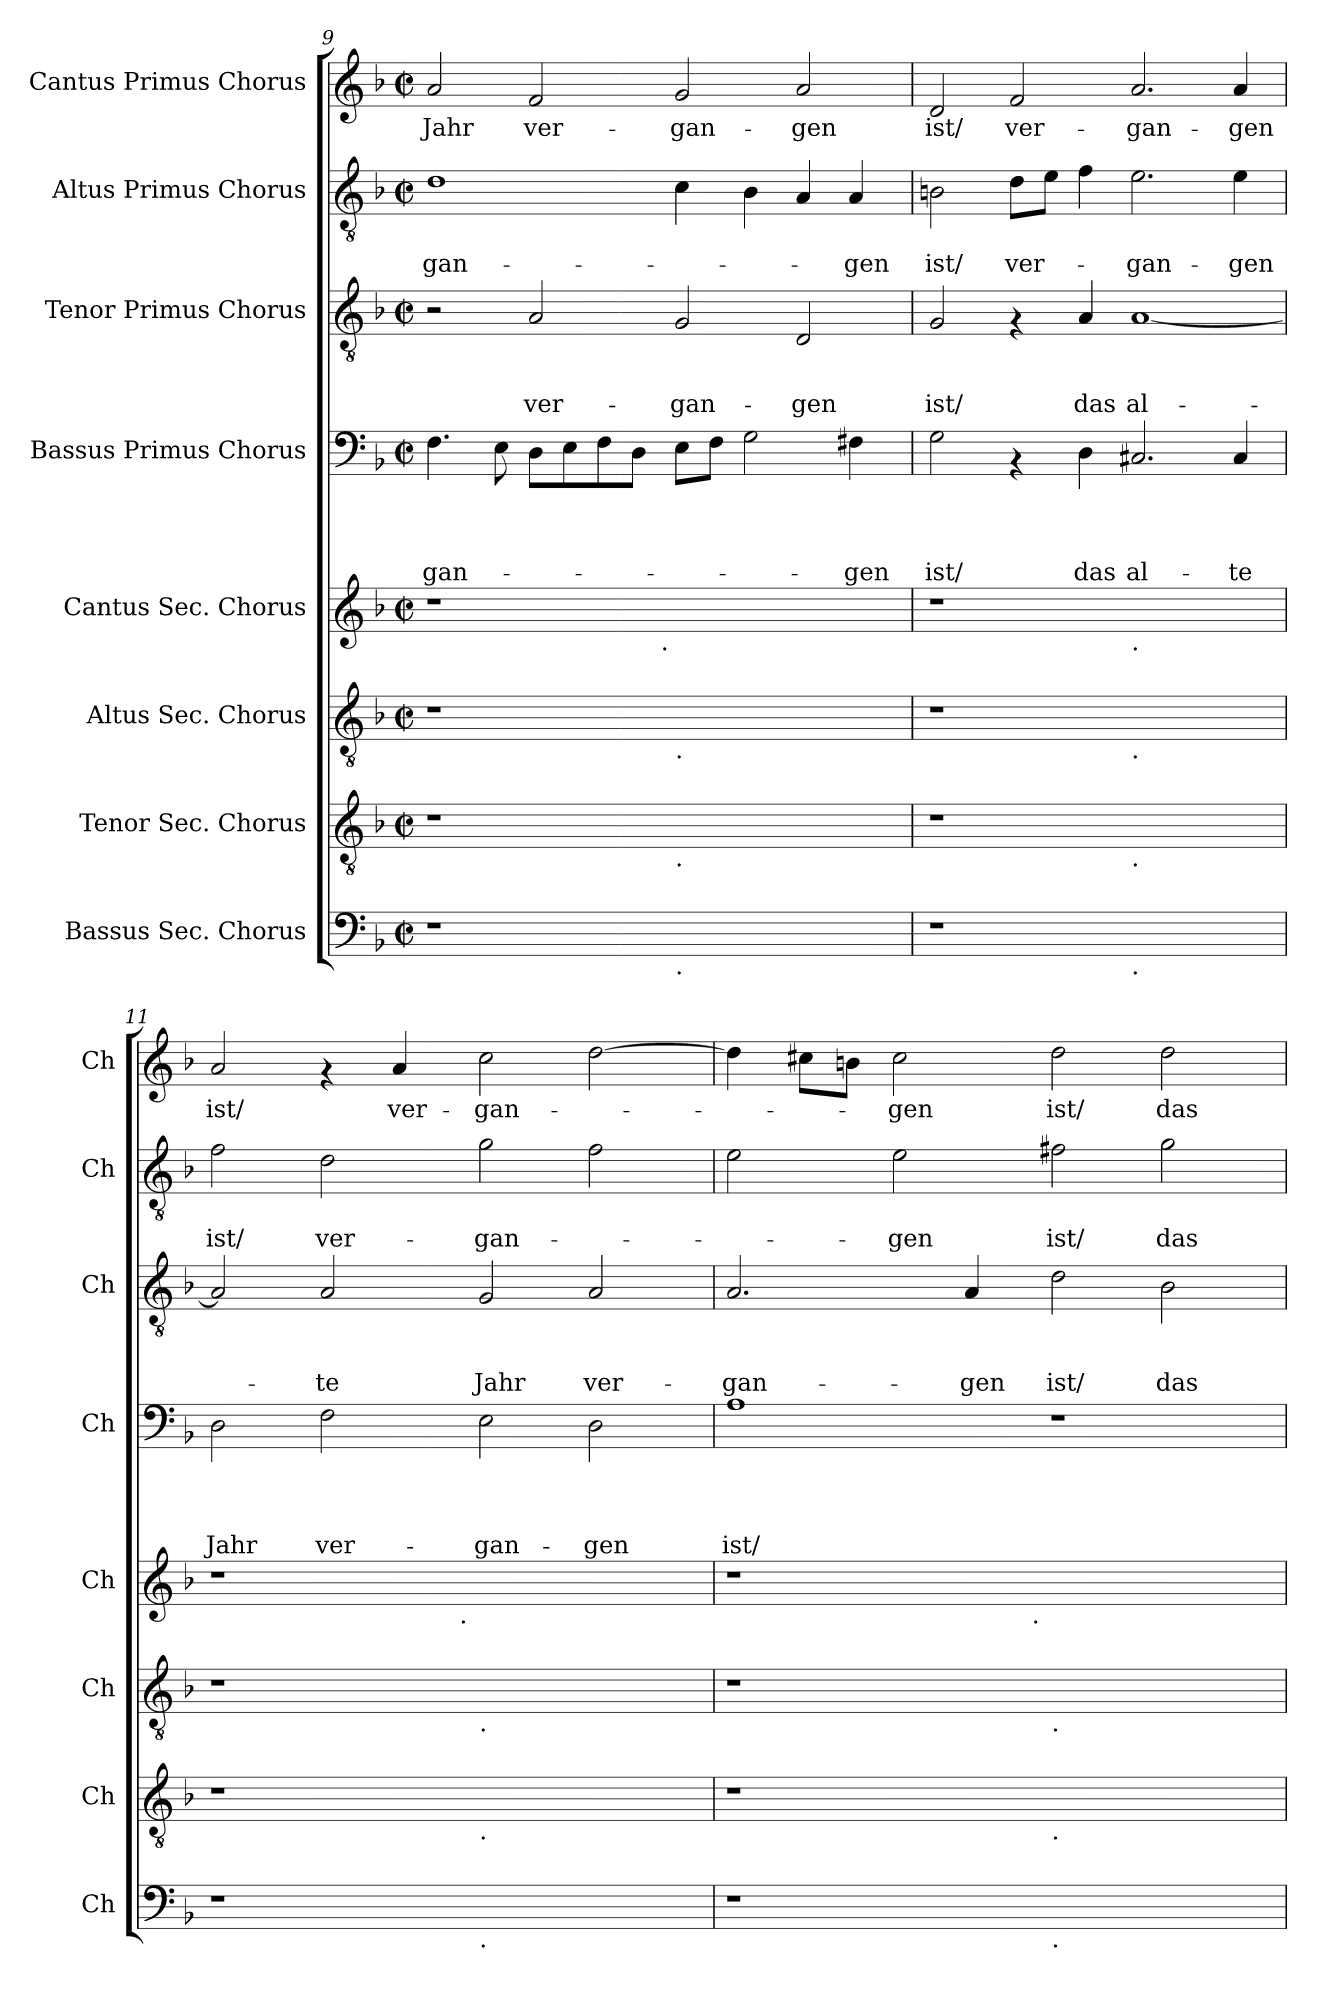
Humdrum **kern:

**kern	**kern	**kern	**kern	**kern	**text	**text	**text	**text	**kern	**text	**text	**text	**kern	**text	**text	**kern	**text
*part8	*part7	*part6	*part5	*part4	*part4	*part4	*part4	*part4	*part3	*part3	*part3	*part3	*part2	*part2	*part2	*part1	*part1
*staff8	*staff7	*staff6	*staff5	*staff4	*staff4	*staff4	*staff4	*staff4	*staff3	*staff3	*staff3	*staff3	*staff2	*staff2	*staff2	*staff1	*staff1
*I"Bassus Sec. Chorus	*I"Tenor Sec. Chorus	*I"Altus Sec. Chorus	*I"Cantus Sec. Chorus	*I"Bassus Primus Chorus	*	*	*	*	*I"Tenor Primus Chorus	*	*	*	*I"Altus Primus Chorus	*	*	*I"Cantus Primus Chorus	*
*I'Ch	*I'Ch	*I'Ch	*I'Ch	*I'Ch	*	*	*	*	*I'Ch	*	*	*	*I'Ch	*	*	*I'Ch	*
*clefF4	*clefGv2	*clefGv2	*clefG2	*clefF4	*	*	*	*	*clefGv2	*	*	*	*clefGv2	*	*	*clefG2	*
*k[b-]	*k[b-]	*k[b-]	*k[b-]	*k[b-]	*	*	*	*	*k[b-]	*	*	*	*k[b-]	*	*	*k[b-]	*
*F:	*F:	*F:	*F:	*F:	*	*	*	*	*F:	*	*	*	*F:	*	*	*F:	*
*M2/2	*M2/2	*M2/2	*M2/2	*M2/2	*	*	*	*	*M2/2	*	*	*	*M2/2	*	*	*M2/2	*
*met(c|)	*met(c|)	*met(c|)	*met(c|)	*met(c|)	*	*	*	*	*met(c|)	*	*	*	*met(c|)	*	*	*met(c|)	*
=9	=9	=9	=9	=9	=9	=9	=9	=9	=9	=9	=9	=9	=9	=9	=9	=9	=9
!	!	!	!	!	!	!	!	!LO:LY:b	!	!	!	!	!	!	!LO:LY:b	!	!LO:LY:b:rj
*	*	*	*^	*	*	*	*	*	*	*	*	*	*	*	*	*	*
1r	1r	1r	1r	2ryy	4.F\	.	.	.	-gan-	2r	.	.	.	1d	.	-gan-	2a/	Jahr
.	.	.	.	.	8E\	.	.	.	.	.	.	.	.	.	.	.	.	.
!	!	!	!	!	!	!	!	!	!	!	!	!	!LO:LY:b	!	!	!	!	!LO:LY:b:rj
.	.	.	.	4...ryy	8D\L	.	.	.	.	2A/	.	.	ver-	.	.	.	2f/	ver-
.	.	.	.	.	8E\	.	.	.	.	.	.	.	.	.	.	.	.	.
.	.	.	.	.	8F\	.	.	.	.	.	.	.	.	.	.	.	.	.
.	.	.	.	.	8D\J	.	.	.	.	.	.	.	.	.	.	.	.	.
!	!	!	!	!LO:TX:b:t=.	!	!	!	!	!	!	!	!	!	!	!	!	!	!
.	.	.	.	1ryy	.	.	.	.	.	.	.	.	.	.	.	.	.	.
!	!	!LO:TX:b:t=.	!	!	!	!	!	!	!	!	!	!	!	!	!	!	!	!
!	!LO:TX:b:t=.	!	!	!	!	!	!	!	!	!	!	!	!	!	!	!	!	!
!LO:TX:b:t=.	!	!	!	!	!	!	!	!	!	!	!	!	!	!	!	!	!	!
!	!	!	!	!	!	!	!	!	!	!	!	!	!LO:LY:b	!	!	!	!	!LO:LY:b:rj
1ryy	1ryy	1ryy	1ryy	.	8E\L	.	.	.	.	2G/	.	.	-gan-	4c\	.	.	2g/	-gan-
.	.	.	.	.	8F\J	.	.	.	.	.	.	.	.	.	.	.	.	.
.	.	.	.	.	2G\	.	.	.	.	.	.	.	.	4B-\	.	.	.	.
!	!	!	!	!	!	!	!	!	!	!	!	!	!LO:LY:b	!	!	!	!	!LO:LY:b:rj
.	.	.	.	.	.	.	.	.	.	2D/	.	.	-gen	4A/	.	.	2a/	-gen
!	!	!	!	!	!	!	!	!	!LO:LY:b	!	!	!	!	!	!	!LO:LY:b	!	!
.	.	.	.	.	4F#X\	.	.	.	-gen	.	.	.	.	4A/	.	-gen	.	.
.	.	.	.	32ryy	.	.	.	.	.	.	.	.	.	.	.	.	.	.
=10	=10	=10	=10	=10	=10	=10	=10	=10	=10	=10	=10	=10	=10	=10	=10	=10	=10	=10
!	!	!	!	!	!	!	!	!	!LO:LY:b	!	!	!	!LO:LY:b	!	!	!LO:LY:b	!	!LO:LY:b:rj
*	*	*	*v	*v	*	*	*	*	*	*	*	*	*	*	*	*	*	*
1r	1r	1r	1r	2G\	.	.	.	ist/	2G/	.	.	ist/	2Bn\	.	ist/	2d/	ist/
!	!	!	!	!	!	!	!	!	!	!	!	!	!	!	!LO:LY:b	!	!LO:LY:b:rj
.	.	.	.	4rAA	.	.	.	.	4rF	.	.	.	8d\L	.	ver-	2f/	ver-
.	.	.	.	.	.	.	.	.	.	.	.	.	8e\J	.	.	.	.
!	!	!	!	!	!	!	!	!LO:LY:b	!	!	!	!LO:LY:b	!	!	!	!	!
.	.	.	.	4D\	.	.	.	das	4A/	.	.	das	4f\	.	.	.	.
!	!	!	!LO:TX:b:t=.	!	!	!	!	!	!	!	!	!	!	!	!	!	!
!	!	!LO:TX:b:t=.	!	!	!	!	!	!	!	!	!	!	!	!	!	!	!
!	!LO:TX:b:t=.	!	!	!	!	!	!	!	!	!	!	!	!	!	!	!	!
!LO:TX:b:t=.	!	!	!	!	!	!	!	!	!	!	!	!	!	!	!	!	!
!	!	!	!	!	!	!	!	!LO:LY:b	!	!	!	!LO:LY:b	!	!	!LO:LY:b	!	!LO:LY:b:rj
1ryy	1ryy	1ryy	1ryy	2.C#X/	.	.	.	al-	[<1A	.	.	al-	2.e\	.	-gan-	2.a/	-gan-
!	!	!	!	!	!	!	!	!LO:LY:b	!	!	!	!	!	!	!LO:LY:b	!	!LO:LY:b:rj
.	.	.	.	4C#/	.	.	.	-te	.	.	.	.	4e\	.	-gen	4a/	-gen
=11	=11	=11	=11	=11	=11	=11	=11	=11	=11	=11	=11	=11	=11	=11	=11	=11	=11
!	!	!	!	!	!	!	!	!LO:LY:b	!	!	!	!	!	!	!LO:LY:b	!	!LO:LY:b:rj
*	*	*	*^	*	*	*	*	*	*	*	*	*	*	*	*	*	*
1r	1r	1r	1r	2ryy	2D\	.	.	.	Jahr	2A/]	.	.	.	2f\	.	ist/	2a/	ist/
!	!	!	!	!	!	!	!	!	!LO:LY:b	!	!	!	!LO:LY:b	!	!	!LO:LY:b	!	!
.	.	.	.	4...ryy	2F\	.	.	.	ver-	2A/	.	.	-te	2d\	.	ver-	4rf	.
!	!	!	!	!	!	!	!	!	!	!	!	!	!	!	!	!	!	!LO:LY:b:rj
.	.	.	.	.	.	.	.	.	.	.	.	.	.	.	.	.	4a/	ver-
!	!	!	!	!LO:TX:b:t=.	!	!	!	!	!	!	!	!	!	!	!	!	!	!
.	.	.	.	1ryy	.	.	.	.	.	.	.	.	.	.	.	.	.	.
!	!	!LO:TX:b:t=.	!	!	!	!	!	!	!	!	!	!	!	!	!	!	!	!
!	!LO:TX:b:t=.	!	!	!	!	!	!	!	!	!	!	!	!	!	!	!	!	!
!LO:TX:b:t=.	!	!	!	!	!	!	!	!	!	!	!	!	!	!	!	!	!	!
!	!	!	!	!	!	!	!	!	!LO:LY:b	!	!	!	!LO:LY:b	!	!	!LO:LY:b	!	!LO:LY:b:rj
1ryy	1ryy	1ryy	1ryy	.	2E\	.	.	.	-gan-	2G/	.	.	Jahr	2g\	.	-gan-	2cc\	-gan-
!	!	!	!	!	!	!	!	!	!LO:LY:b	!	!	!	!LO:LY:b	!	!	!	!	!
.	.	.	.	.	2D\	.	.	.	-gen	2A/	.	.	ver-	2f\	.	.	[>2dd\	.
.	.	.	.	32ryy	.	.	.	.	.	.	.	.	.	.	.	.	.	.
=12	=12	=12	=12	=12	=12	=12	=12	=12	=12	=12	=12	=12	=12	=12	=12	=12	=12	=12
!	!	!	!	!	!	!	!	!	!LO:LY:b	!	!	!	!LO:LY:b	!	!	!	!	!
1r	1r	1r	1r	2ryy	1A	.	.	.	ist/	2.A/	.	.	-gan-	2e\	.	.	4dd\]	.
.	.	.	.	.	.	.	.	.	.	.	.	.	.	.	.	.	8cc#X\L	.
.	.	.	.	.	.	.	.	.	.	.	.	.	.	.	.	.	8bn\J	.
!	!	!	!	!	!	!	!	!	!	!	!	!	!	!	!	!LO:LY:b	!	!LO:LY:b:rj
.	.	.	.	4...ryy	.	.	.	.	.	.	.	.	.	2e\	.	-gen	2cc#\	-gen
!	!	!	!	!	!	!	!	!	!	!	!	!	!LO:LY:b	!	!	!	!	!
.	.	.	.	.	.	.	.	.	.	4A/	.	.	-gen	.	.	.	.	.
!	!	!	!	!LO:TX:b:t=.	!	!	!	!	!	!	!	!	!	!	!	!	!	!
.	.	.	.	1ryy	.	.	.	.	.	.	.	.	.	.	.	.	.	.
!	!	!LO:TX:b:t=.	!	!	!	!	!	!	!	!	!	!	!	!	!	!	!	!
!	!LO:TX:b:t=.	!	!	!	!	!	!	!	!	!	!	!	!	!	!	!	!	!
!LO:TX:b:t=.	!	!	!	!	!	!	!	!	!	!	!	!	!	!	!	!	!	!
!	!	!	!	!	!	!	!	!	!	!	!	!	!LO:LY:b	!	!	!LO:LY:b	!	!LO:LY:b:rj
1ryy	1ryy	1ryy	1ryy	.	1r	.	.	.	.	2d\	.	.	ist/	2f#X\	.	ist/	2dd\	ist/
!	!	!	!	!	!	!	!	!	!	!	!	!	!LO:LY:b	!	!	!LO:LY:b	!	!LO:LY:b:rj
.	.	.	.	.	.	.	.	.	.	2B-\	.	.	das	2g\	.	das	2dd\	das
.	.	.	.	32ryy	.	.	.	.	.	.	.	.	.	.	.	.	.	.
*	*	*	*v	*v	*	*	*	*	*	*	*	*	*	*	*	*	*	*
=	=	=	=	=	=	=	=	=	=	=	=	=	=	=	=	=	=
*-	*-	*-	*-	*-	*-	*-	*-	*-	*-	*-	*-	*-	*-	*-	*-	*-	*-
